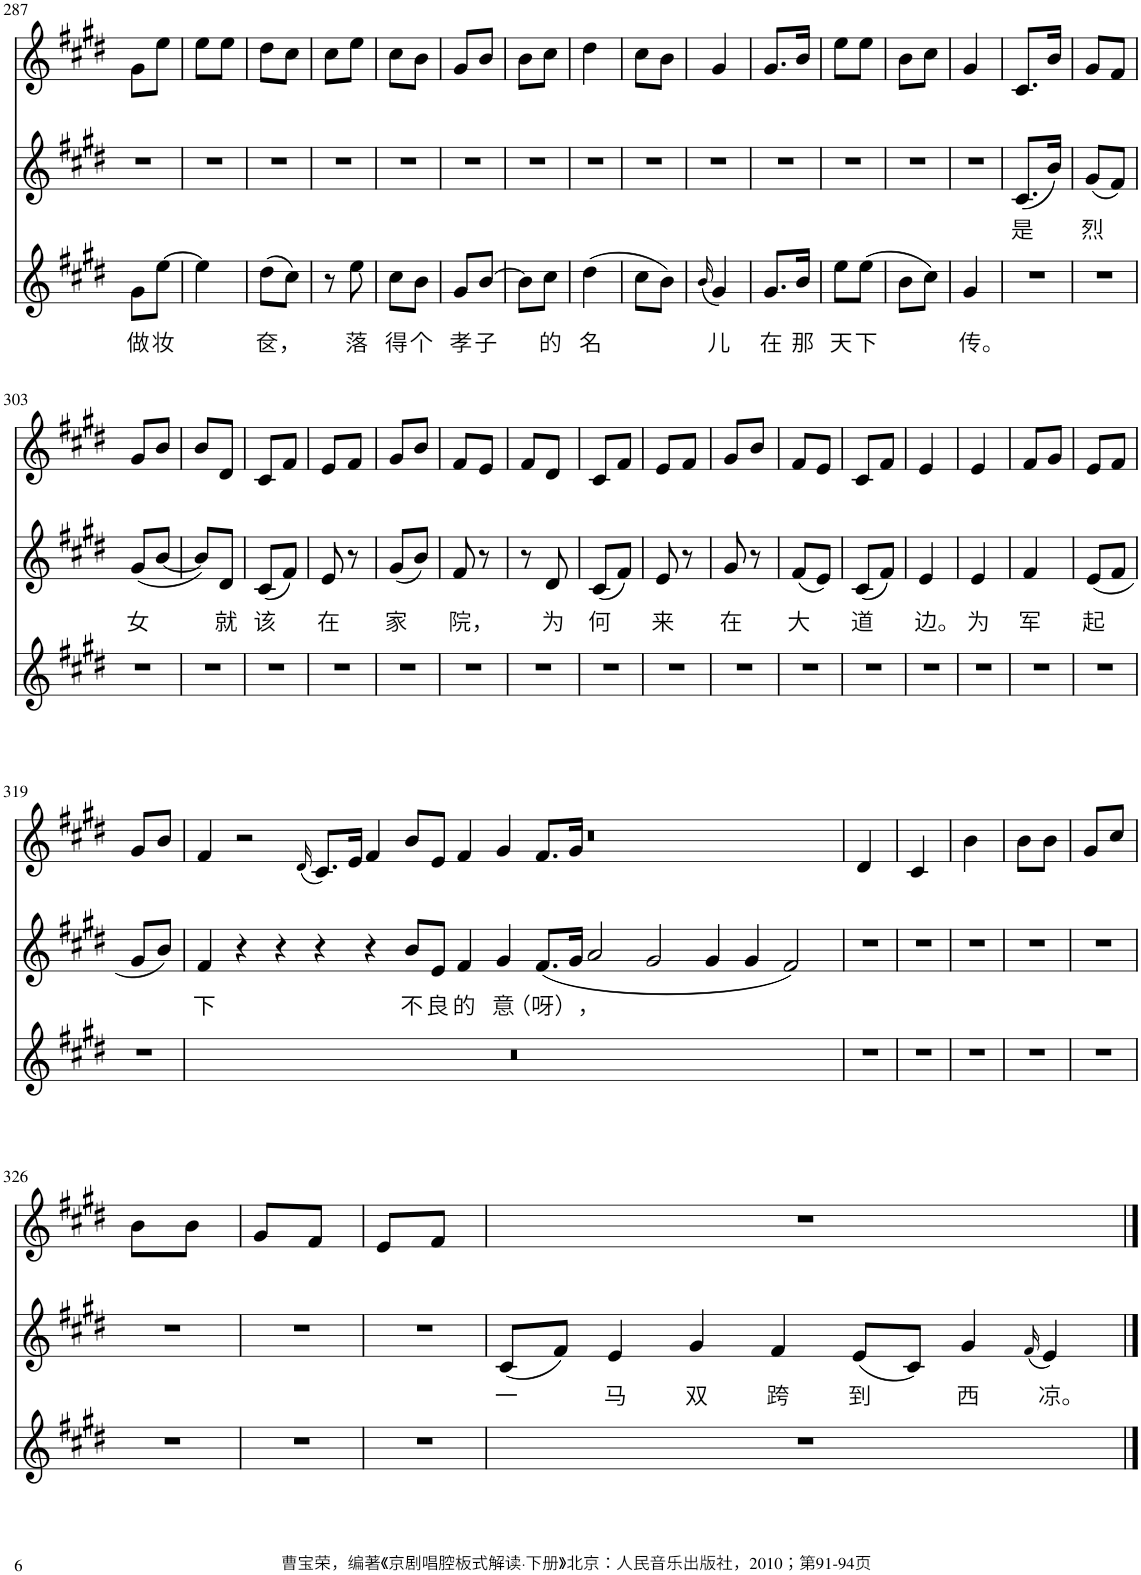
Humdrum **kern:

**kern	**text	**kern	**text	**kern
*part3	*part3	*part2	*part2	*part1
*staff3	*staff3	*staff2	*staff2	*staff1
*I"Piano	*	*I"Piano	*	*I"Piano
*I'Pno	*	*I'Pno	*	*I'Pno
!!LO:PB:g=z
*clefG2	*	*clefG2	*	*clefG2
*k[f#c#g#d#]	*	*k[f#c#g#d#]	*	*k[f#c#g#d#]
*M1/4	*	*M1/4	*	*M1/4
=287	=287	=287	=287	=287
!	!LO:LY:b	!	!	!
8g#\L	做	4r	.	8g#\L
!	!LO:LY:b	!	!	!
[8ee\J	妆	.	.	8ee\J
=288	=288	=288	=288	=288
4ee\]	.	4r	.	8ee\L
.	.	.	.	8ee\J
=289	=289	=289	=289	=289
!	!LO:LY:b	!	!	!
(8dd#\L	奁，	4r	.	8dd#\L
8cc#\J)	.	.	.	8cc#\J
=290	=290	=290	=290	=290
8r	.	4r	.	8cc#\L
!	!LO:LY:b	!	!	!
8ee\	落	.	.	8ee\J
=291	=291	=291	=291	=291
!	!LO:LY:b	!	!	!
8cc#\L	得	4r	.	8cc#\L
!	!LO:LY:b	!	!	!
8b\J	个	.	.	8b\J
=292	=292	=292	=292	=292
!	!LO:LY:b	!	!	!
8g#/L	孝	4r	.	8g#/L
!	!LO:LY:b	!	!	!
[8b/J	子	.	.	8b/J
=293	=293	=293	=293	=293
8b\L]	.	4r	.	8b\L
!	!LO:LY:b	!	!	!
8cc#\J	的	.	.	8cc#\J
=294	=294	=294	=294	=294
!	!LO:LY:b	!	!	!
(4dd#\	名	4r	.	4dd#\
=295	=295	=295	=295	=295
8cc#\L	.	4r	.	8cc#\L
8b\J)	.	.	.	8b\J
=296	=296	=296	=296	=296
(16qb/	.	.	.	.
!	!LO:LY:b	!	!	!
4g#/)	儿	4r	.	4g#/
=297	=297	=297	=297	=297
!	!LO:LY:b	!	!	!
8.g#/L	在	4r	.	8.g#/L
!	!LO:LY:b	!	!	!
16b/Jk	那	.	.	16b/Jk
=298	=298	=298	=298	=298
!	!LO:LY:b	!	!	!
8ee\L	天	4r	.	8ee\L
!	!LO:LY:b	!	!	!
(8ee\J	下	.	.	8ee\J
=299	=299	=299	=299	=299
8b\L	.	4r	.	8b\L
8cc#\J)	.	.	.	8cc#\J
=300	=300	=300	=300	=300
!	!LO:LY:b	!	!	!
4g#/	传。	4r	.	4g#/
=301	=301	=301	=301	=301
!	!	!	!LO:LY:b	!
4r	.	(8.c#/L	是	8.c#/L
.	.	16b/Jk)	.	16b/Jk
=302	=302	=302	=302	=302
!	!	!	!LO:LY:b	!
4r	.	(8g#/L	烈	8g#/L
.	.	8f#/J)	.	8f#/J
!!LO:LB:g=z
=303	=303	=303	=303	=303
!	!	!	!LO:LY:b	!
4r	.	(8g#/L	女	8g#/L
.	.	[8b/J	.	8b/J
=304	=304	=304	=304	=304
4r	.	8b/L])	.	8b/L
!	!	!	!LO:LY:b	!
.	.	8d#/J	就	8d#/J
=305	=305	=305	=305	=305
!	!	!	!LO:LY:b	!
4r	.	(8c#/L	该	8c#/L
.	.	8f#/J)	.	8f#/J
=306	=306	=306	=306	=306
!	!	!	!LO:LY:b	!
4r	.	8e/	在	8e/L
.	.	8r	.	8f#/J
=307	=307	=307	=307	=307
!	!	!	!LO:LY:b	!
4r	.	(8g#/L	家	8g#/L
.	.	8b/J)	.	8b/J
=308	=308	=308	=308	=308
!	!	!	!LO:LY:b	!
4r	.	8f#/	院，	8f#/L
.	.	8r	.	8e/J
=309	=309	=309	=309	=309
4r	.	8r	.	8f#/L
!	!	!	!LO:LY:b	!
.	.	8d#/	为	8d#/J
=310	=310	=310	=310	=310
!	!	!	!LO:LY:b	!
4r	.	(8c#/L	何	8c#/L
.	.	8f#/J)	.	8f#/J
=311	=311	=311	=311	=311
!	!	!	!LO:LY:b	!
4r	.	8e/	来	8e/L
.	.	8r	.	8f#/J
=312	=312	=312	=312	=312
!	!	!	!LO:LY:b	!
4r	.	8g#/	在	8g#/L
.	.	8r	.	8b/J
=313	=313	=313	=313	=313
!	!	!	!LO:LY:b	!
4r	.	(8f#/L	大	8f#/L
.	.	8e/J)	.	8e/J
=314	=314	=314	=314	=314
!	!	!	!LO:LY:b	!
4r	.	(8c#/L	道	8c#/L
.	.	8f#/J)	.	8f#/J
=315	=315	=315	=315	=315
!	!	!	!LO:LY:b	!
4r	.	4e/	边。	4e/
=316	=316	=316	=316	=316
!	!	!	!LO:LY:b	!
4r	.	4e/	为	4e/
=317	=317	=317	=317	=317
!	!	!	!LO:LY:b	!
4r	.	4f#/	军	8f#/L
.	.	.	.	8g#/J
=318	=318	=318	=318	=318
!	!	!	!LO:LY:b	!
4r	.	(8e/L	起	8e/L
.	.	8f#/J	.	8f#/J
!!LO:LB:g=z
=319	=319	=319	=319	=319
4r	.	8g#/L	.	8g#/L
.	.	8b/J)	.	8b/J
=320	=320	=320	=320	=320
!	!	!	!LO:LY:b	!
4r	.	4f#/	下	4f#/
00ryy	.	4r	.	2r
.	.	4r	.	.
.	.	.	.	(16qd#/
.	.	4r	.	8.c#/L)
.	.	.	.	16e/Jk
.	.	4r	.	4f#/
!	!	!	!LO:LY:b	!
.	.	8b/L	不	8b/L
!	!	!	!LO:LY:b	!
.	.	8e/J	良	8e/J
!	!	!	!LO:LY:b	!
.	.	4f#/	的	4f#/
!	!	!	!LO:LY:b	!
.	.	4g#/	意	4g#/
!	!	!	!LO:LY:b	!
.	.	(8.f#/L	（呀），	8.f#/L
.	.	16g#/Jk	.	16g#/Jk
.	.	2a/	.	0r
.	.	2g#/	.	.
.	.	4g#/	.	.
.	.	4g#/	.	.
.	.	2f#/)	.	.
=321	=321	=321	=321	=321
4r	.	4r	.	4d#/
=322	=322	=322	=322	=322
4r	.	4r	.	4c#/
=323	=323	=323	=323	=323
4r	.	4r	.	4b\
=324	=324	=324	=324	=324
4r	.	4r	.	8b\L
.	.	.	.	8b\J
=325	=325	=325	=325	=325
4r	.	4r	.	8g#/L
.	.	.	.	8cc#/J
!!LO:LB:g=z
=326	=326	=326	=326	=326
4r	.	4r	.	8b\L
.	.	.	.	8b\J
=327	=327	=327	=327	=327
4r	.	4r	.	8g#/L
.	.	.	.	8f#/J
=328	=328	=328	=328	=328
4r	.	4r	.	8e/L
.	.	.	.	8f#/J
=329	=329	=329	=329	=329
!	!	!	!LO:LY:b	!
4r	.	(8c#/L	一	4r
.	.	8f#/J)	.	.
!	!	!	!LO:LY:b	!
1.ryy	.	4e/	马	1.ryy
!	!	!	!LO:LY:b	!
.	.	4g#/	双	.
!	!	!	!LO:LY:b	!
.	.	4f#/	跨	.
!	!	!	!LO:LY:b	!
.	.	(8e/L	到	.
.	.	8c#/J)	.	.
!	!	!	!LO:LY:b	!
.	.	4g#/	西	.
.	.	(16qf#/	.	.
!	!	!	!LO:LY:b	!
.	.	4e/)	凉。	.
==	==	==	==	==
*-	*-	*-	*-	*-
